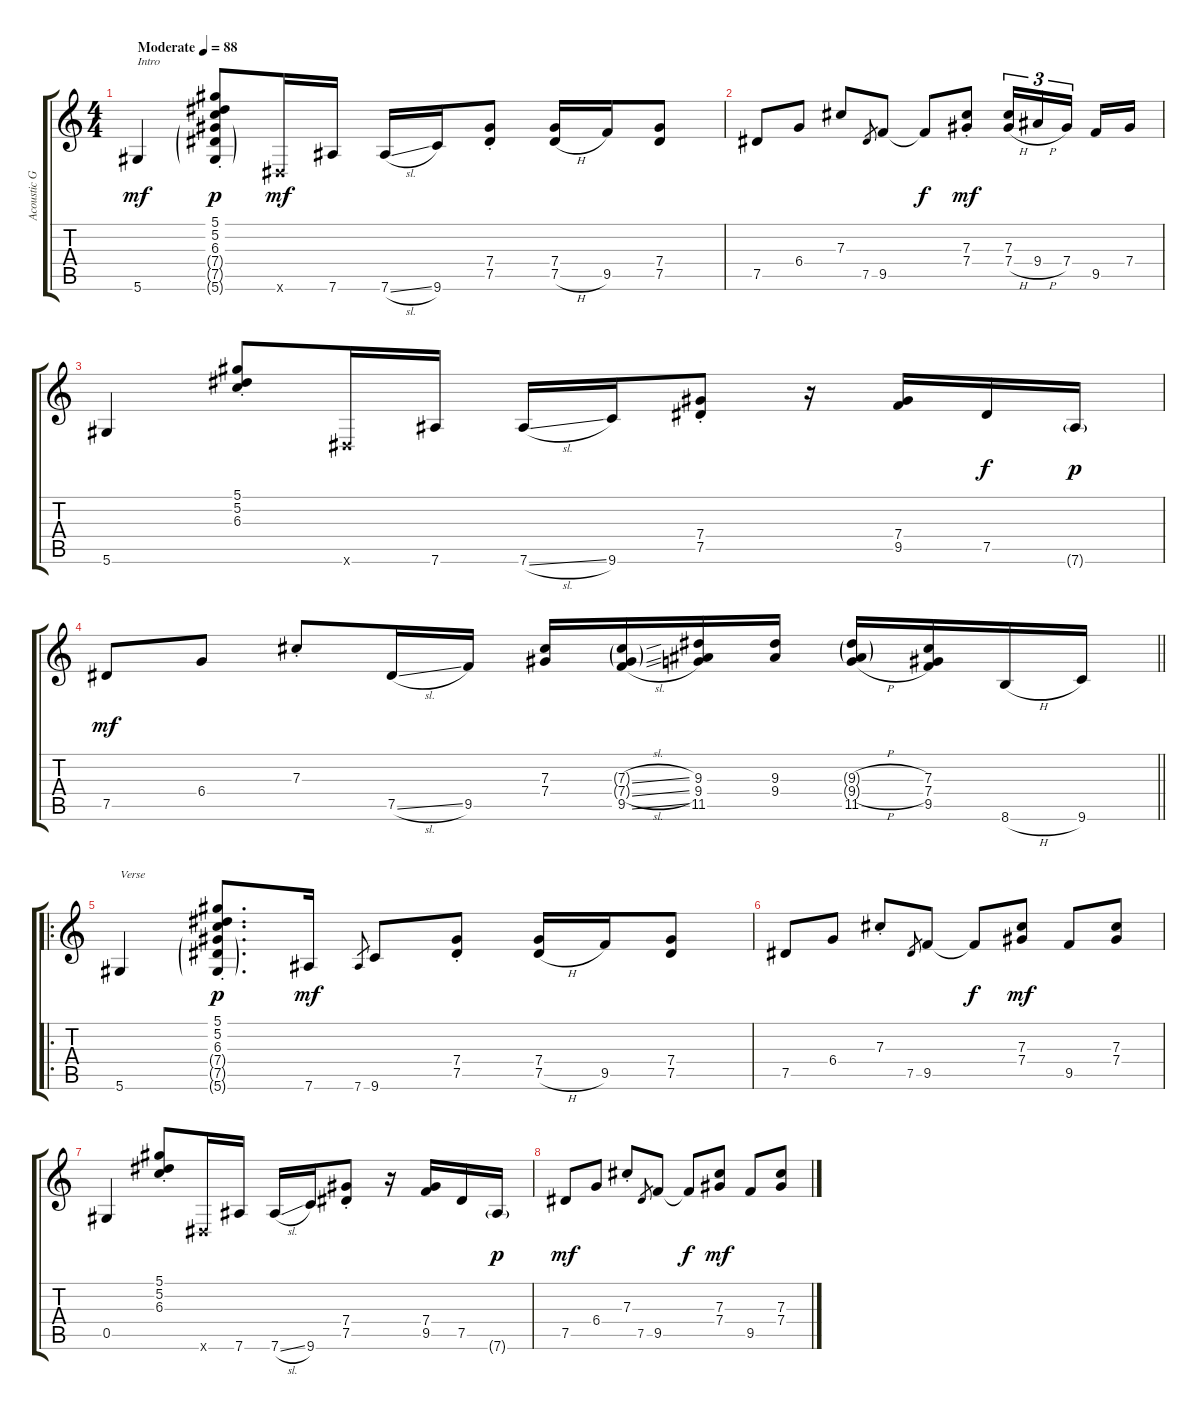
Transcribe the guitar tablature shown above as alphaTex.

\track ("Acoustic Guitar" "Acoustic G") {instrument acousticguitarsteel}
\staff {score tabs}
\tuning (Eb4 Bb3 Gb3 Db3 Ab2 Eb2) {hide}
\ts (4 4)
\tempo (88 "Moderate")
\clef g2
\ks c
5.6.4{txt "Intro" dy mf instrument acousticguitarsteel} (5.1 5.2 6.3{st} 7.4{g} 7.5{g} 5.6{g}).8{dy p} 0.6{x}.16{dy mf} 7.6.16 7.6{sl}.16 9.6.16 (7.4{st} 7.5).8 (7.4 7.5{h}).16 9.5.16 (7.4 7.5).8 |
7.5.8 6.4.8 7.3.8 7.5.8{gr} 9.5.8 9.5{t}.8{dy f} (7.3{st} 7.4).8{dy mf} (7.3 7.4{h}).16{tu (3 2)} 9.4{h}.16{tu (3 2)} 7.4.16{tu (3 2) beam splitsecondary} 9.5.16 7.4.16 |
5.6.4 (5.1 5.2 6.3{st}).8 0.6{x}.16 7.6.16 7.6{sl}.16 9.6.16 (7.4{st} 7.5).8 r.16 (7.4 9.5).16 7.5.16{dy f} 7.6{g}.16{dy p} |
\barLineRight lightlight
7.5.8{dy mf} 6.4.8 7.3{st}.8 7.5{sl}.16 9.5.16 (7.3 7.4).16 (7.3{sl g} 7.4{sl g} 9.5{sl}).16 (9.3 9.4 11.5).16 (9.3 9.4).16 (9.3{h g} 9.4{h g} 11.5{h}).16 (7.3 7.4 9.5).16 8.6{h}.16 9.6.16 |
\ro
5.6.4{txt "Verse"} (5.1{st} 5.2 6.3 7.4{g} 7.5{g} 5.6{g}).8{d dy p} 7.6.16{dy mf} 7.6.8{gr} 9.6.8 (7.4{st} 7.5).8 (7.4 7.5{h}).16 9.5.16 (7.4 7.5).8 |
7.5.8 6.4.8 7.3{st}.8 7.5.8{gr} 9.5.8 9.5{t}.8{dy f} (7.3 7.4).8{dy mf} 9.5.8 (7.3 7.4).8 |
0.5.4 (5.1{st} 5.2 6.3).8 0.6{x}.16 7.6.16 7.6{sl}.16 9.6.16 (7.4{st} 7.5).8 r.16 (7.4 9.5).16 7.5.16 7.6{g}.16{dy p} |
7.5.8{dy mf} 6.4.8 7.3{st}.8 7.5.8{gr} 9.5.8 9.5{t}.8{dy f} (7.3 7.4).8{dy mf} 9.5.8 (7.3 7.4).8
